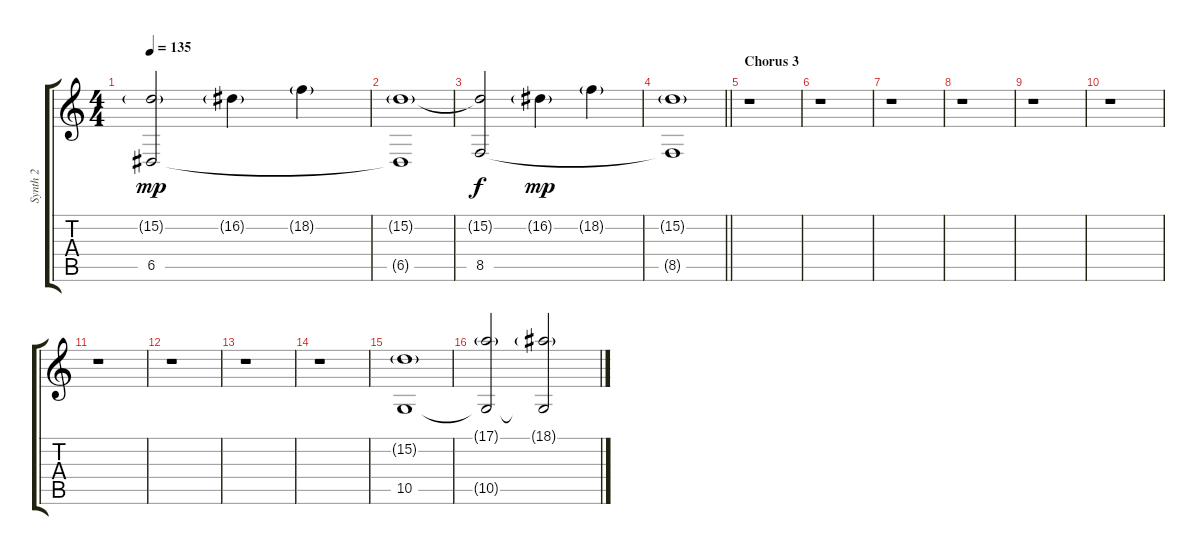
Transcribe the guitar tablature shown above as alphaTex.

\track ("Synth 2" "Synth 2") {instrument stringensemble1}
\staff {score tabs}
\tuning (E4 B3 G3 D3 A2 E2) {hide}
\ts (4 4)
\tempo 135
\clef g2
\ks c
(15.2{g} 6.5).2{dy mp} 16.2{g}.4 18.2{g}.4 |
(15.2{g} 6.5{t}).1 |
(15.2{t} 8.5).2{dy f} 16.2{g}.4{dy mp} 18.2{g}.4 |
\barLineRight lightlight
(15.2{g} 8.5{t}).1 |
\section ("" "Chorus 3")
r.1 |
r.1 |
r.1 |
r.1 |
r.1 |
r.1 |
r.1 |
r.1 |
r.1 |
r.1 |
(15.2{g} 10.5).1 |
(17.1{g} 10.5{t}).2 (18.1{g} 10.5{t}).2
